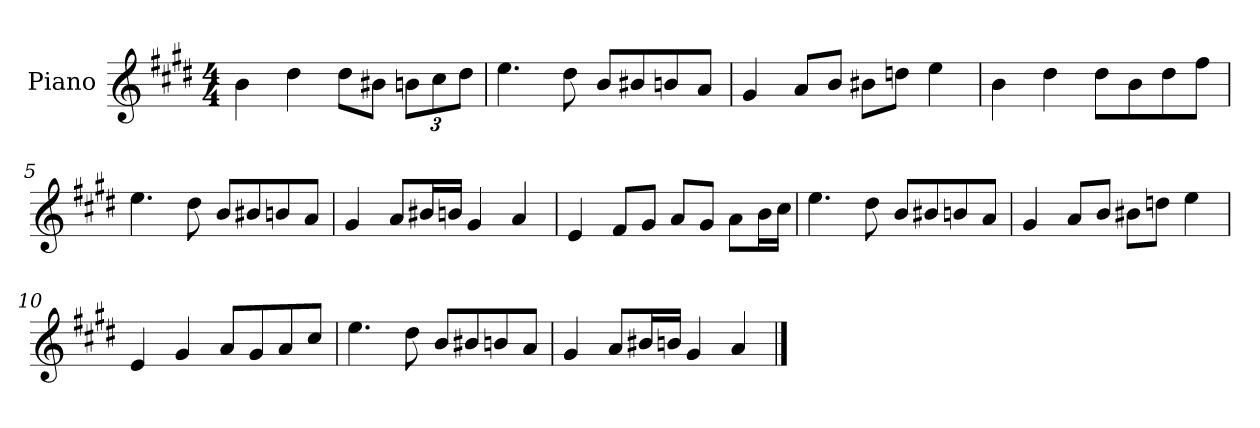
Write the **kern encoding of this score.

**kern
*part1
*staff1
*I"Piano
*I'P-no
*clefG2
*k[f#c#g#d#]
*M4/4
*MM90
=1
4b\
4dd#\
8dd#\L
8b#X\J
*Xbrackettup
12bn\L
12cc#\
12dd#\J
=2
4.ee\
8dd#\
8b/L
8b#X/
8bn/
8a/J
=3
4g#/
8a/L
8b/J
8b#X\L
8ddn\J
4ee\
=4
4b\
4dd#\
8dd#\L
8b\
8dd#\
8ff#\J
=5
4.ee\
8dd#\
8b/L
8b#X/
8bn/
8a/J
!!LO:LB:g=z
=6
4g#/
8a/L
16b#X/L
16bn/JJ
4g#/
4a/
=7
4e/
8f#/L
8g#/J
8a/L
8g#/J
8a\L
16b\L
16cc#\JJ
=8
4.ee\
8dd#\
8b/L
8b#X/
8bn/
8a/J
=9
4g#/
8a/L
8b/J
8b#X\L
8ddn\J
4ee\
=10
4e/
4g#/
8a/L
8g#/
8a/
8cc#/J
!!LO:LB:g=z
=11
4.ee\
8dd#\
8b/L
8b#X/
8bn/
8a/J
=12
4g#/
8a/L
16b#X/L
16bn/JJ
4g#/
4a/
==
*-
